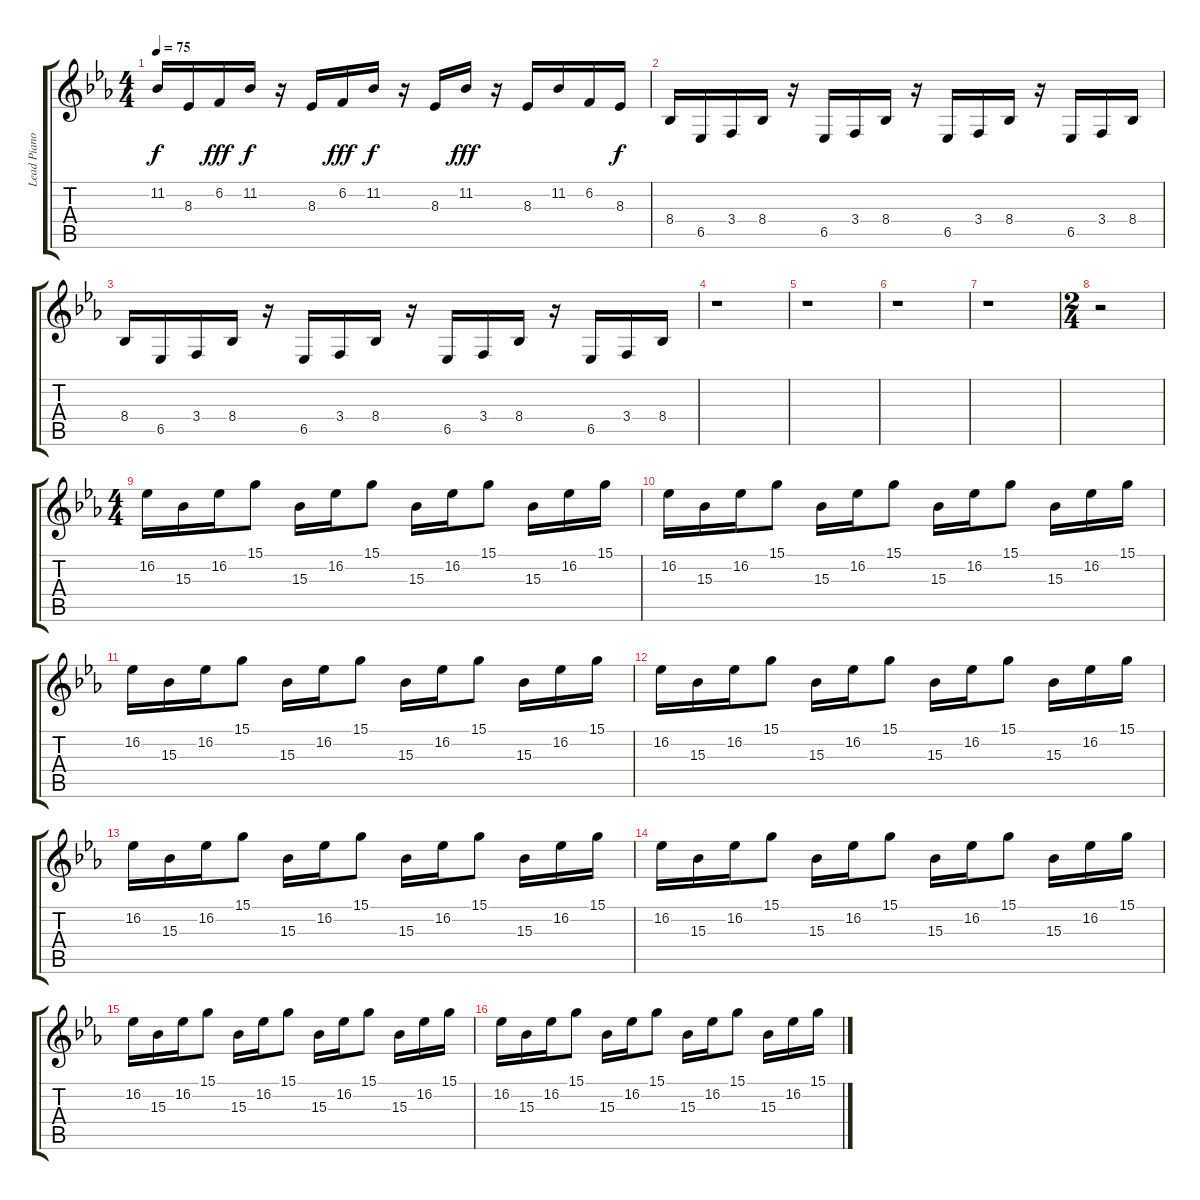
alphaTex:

\track ("Lead Piano" "Lead Piano") {instrument acousticgrandpiano}
\staff {score tabs}
\tuning (E4 B3 G3 D3 A2 E2) {hide}
\ts (4 4)
\tempo 75
\clef g2
\ks eb
11.2.16{dy f} 8.3.16 6.2.16{dy fff} 11.2.16{dy f} r.16 8.3.16 6.2.16{dy fff} 11.2.16{dy f} r.16 8.3.16 11.2.16{dy fff} r.16 8.3.16 11.2.16 6.2.16 8.3.16{dy f} |
8.4.16 6.5.16 3.4.16 8.4.16 r.16 6.5.16 3.4.16 8.4.16 r.16 6.5.16 3.4.16 8.4.16 r.16 6.5.16 3.4.16 8.4.16 |
8.4.16 6.5.16 3.4.16 8.4.16 r.16 6.5.16 3.4.16 8.4.16 r.16 6.5.16 3.4.16 8.4.16 r.16 6.5.16 3.4.16 8.4.16 |
r.1 |
r.1 |
r.1 |
r.1 |
\ts (2 4)
r.2 |
\ts (4 4)
16.2.16 15.3.16 16.2.16 15.1.8 15.3.16 16.2.16 15.1.8 15.3.16 16.2.16 15.1.8 15.3.16 16.2.16 15.1.16 |
16.2.16 15.3.16 16.2.16 15.1.8 15.3.16 16.2.16 15.1.8 15.3.16 16.2.16 15.1.8 15.3.16 16.2.16 15.1.16 |
16.2.16 15.3.16 16.2.16 15.1.8 15.3.16 16.2.16 15.1.8 15.3.16 16.2.16 15.1.8 15.3.16 16.2.16 15.1.16 |
16.2.16 15.3.16 16.2.16 15.1.8 15.3.16 16.2.16 15.1.8 15.3.16 16.2.16 15.1.8 15.3.16 16.2.16 15.1.16 |
16.2.16 15.3.16 16.2.16 15.1.8 15.3.16 16.2.16 15.1.8 15.3.16 16.2.16 15.1.8 15.3.16 16.2.16 15.1.16 |
16.2.16 15.3.16 16.2.16 15.1.8 15.3.16 16.2.16 15.1.8 15.3.16 16.2.16 15.1.8 15.3.16 16.2.16 15.1.16 |
16.2.16 15.3.16 16.2.16 15.1.8 15.3.16 16.2.16 15.1.8 15.3.16 16.2.16 15.1.8 15.3.16 16.2.16 15.1.16 |
16.2.16 15.3.16 16.2.16 15.1.8 15.3.16 16.2.16 15.1.8 15.3.16 16.2.16 15.1.8 15.3.16 16.2.16 15.1.16
